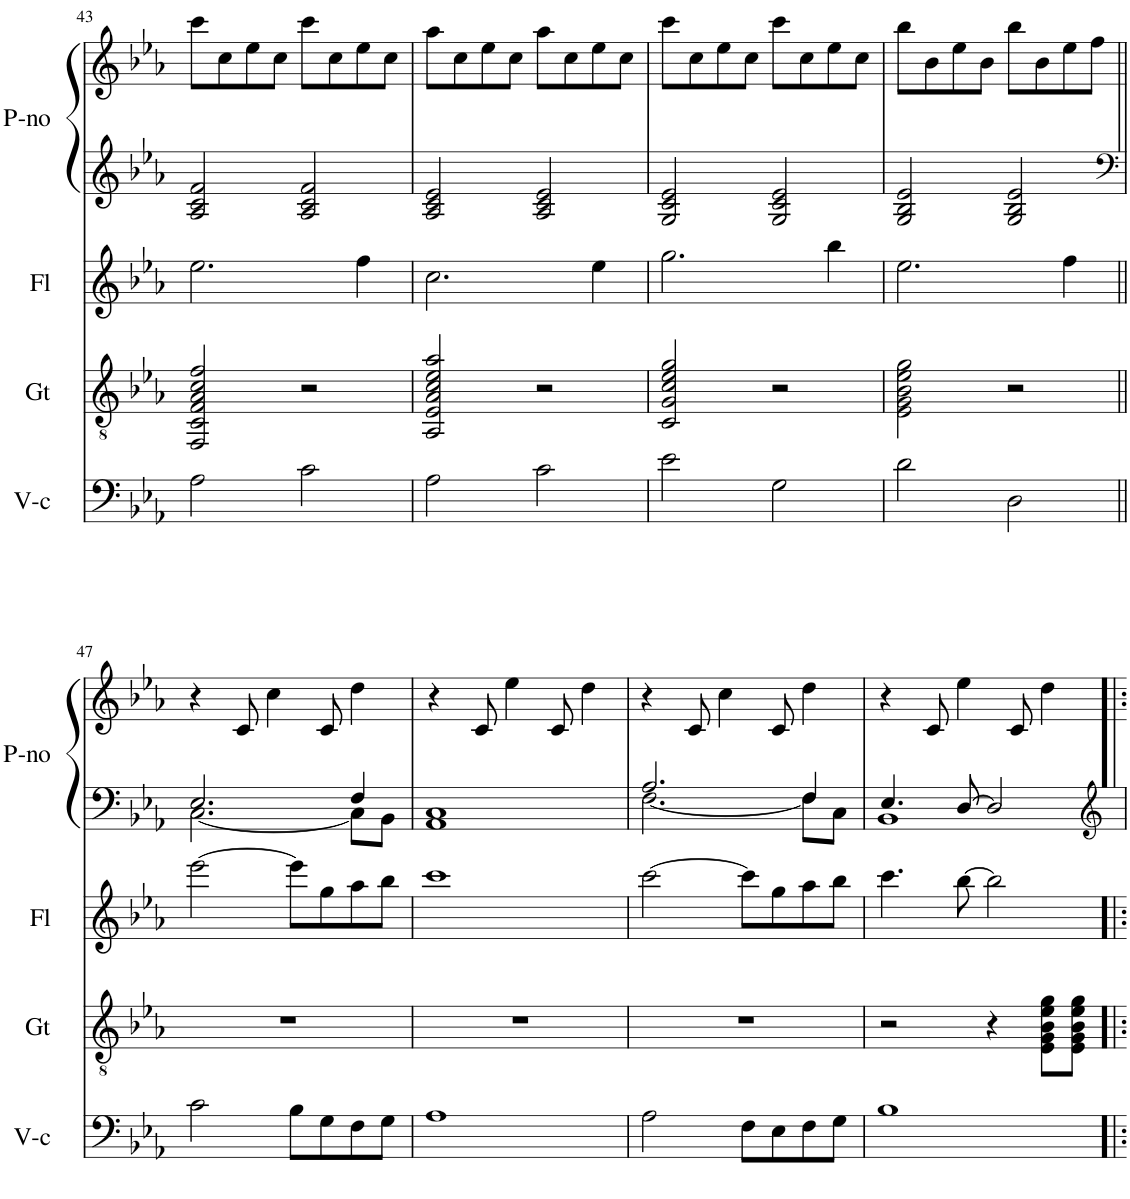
**kern	**kern	**kern	**kern	**kern
*part4	*part3	*part2	*part1	*part1
*staff5	*staff4	*staff3	*staff2	*staff1
*I"Cello	*I"Guitar	*I"Flute	*I"Piano	*
*	*I'Gt	*I'Fl	*I'P-no	*
!!LO:PB:g=z
*clefF4	*clefGv2	*clefG2	*clefG2	*clefG2
*k[b-e-a-]	*k[b-e-a-]	*k[b-e-a-]	*k[b-e-a-]	*k[b-e-a-]
*M4/4	*M4/4	*M4/4	*M4/4	*M4/4
=43	=43	=43	=43	=43
2A-\	2FF/ 2C/ 2F/ 2A-/ 2c/ 2f/	2.ee-\	2A-/ 2c/ 2f/	8ccc\L
.	.	.	.	8cc\
.	.	.	.	8ee-\
.	.	.	.	8cc\J
2c\	2r	.	2A-/ 2c/ 2f/	8ccc\L
.	.	.	.	8cc\
.	.	4ff\	.	8ee-\
.	.	.	.	8cc\J
=44	=44	=44	=44	=44
2A-\	2AA-/ 2E-/ 2A-/ 2c/ 2e-/ 2a-/	2.cc\	2A-/ 2c/ 2e-/	8aa-\L
.	.	.	.	8cc\
.	.	.	.	8ee-\
.	.	.	.	8cc\J
2c\	2r	.	2A-/ 2c/ 2e-/	8aa-\L
.	.	.	.	8cc\
.	.	4ee-\	.	8ee-\
.	.	.	.	8cc\J
=45	=45	=45	=45	=45
2e-\	2C/ 2G/ 2c/ 2e-/ 2g/	2.gg\	2G/ 2c/ 2e-/	8ccc\L
.	.	.	.	8cc\
.	.	.	.	8ee-\
.	.	.	.	8cc\J
2G\	2r	.	2G/ 2c/ 2e-/	8ccc\L
.	.	.	.	8cc\
.	.	4bb-\	.	8ee-\
.	.	.	.	8cc\J
=46	=46	=46	=46	=46
2d\	2E-\ 2G\ 2B-\ 2e-\ 2g\	2.ee-\	2G/ 2B-/ 2e-/	8bb-\L
.	.	.	.	8b-\
.	.	.	.	8ee-\
.	.	.	.	8b-\J
2D\	2r	.	2G/ 2B-/ 2e-/	8bb-\L
.	.	.	.	8b-\
.	.	4ff\	.	8ee-\
.	.	.	.	8ff\J
!!LO:LB:g=z
=47||	=47||	=47||	=47||	=47||
*	*	*	*clefF4	*
*	*	*	*^	*
2c\	1r	[2eee-\	2.E-/	[2.C\	4r
.	.	.	.	.	8c/
.	.	.	.	.	4cc\
8B-\L	.	8eee-\L]	.	.	.
8G\	.	8gg\	.	.	8c/
8F\	.	8aa-\	4F/	8C\L]	4dd\
8G\J	.	8bb-\J	.	8BB-\J	.
=48	=48	=48	=48	=48	=48
1A-	1r	1ccc	1C	1AA-	4r
.	.	.	.	.	8c/
.	.	.	.	.	4ee-\
.	.	.	.	.	8c/
.	.	.	.	.	4dd\
=49	=49	=49	=49	=49	=49
2A-\	1r	[2ccc\	2.A-/	[2.F\	4r
.	.	.	.	.	8c/
.	.	.	.	.	4cc\
8F\L	.	8ccc\L]	.	.	.
8E-\	.	8gg\	.	.	8c/
8F\	.	8aa-\	4F/	8F\L]	4dd\
8G\J	.	8bb-\J	.	8C\J	.
=50	=50	=50	=50	=50	=50
1B-	2r	4.ccc\	4.E-/	1BB-	4r
.	.	.	.	.	8c/
.	.	[8bb-\	[8D/	.	4ee-\
.	4r	2bb-\]	2D/]	.	.
.	.	.	.	.	8c/
.	8E-\ 8G\ 8B-\ 8e-\ 8g\L	.	.	.	4dd\
.	8E-\ 8G\ 8B-\ 8e-\ 8g\J	.	.	.	.
*	*	*	*v	*v	*
=	=	=	=	=
*-	*-	*-	*-	*-
